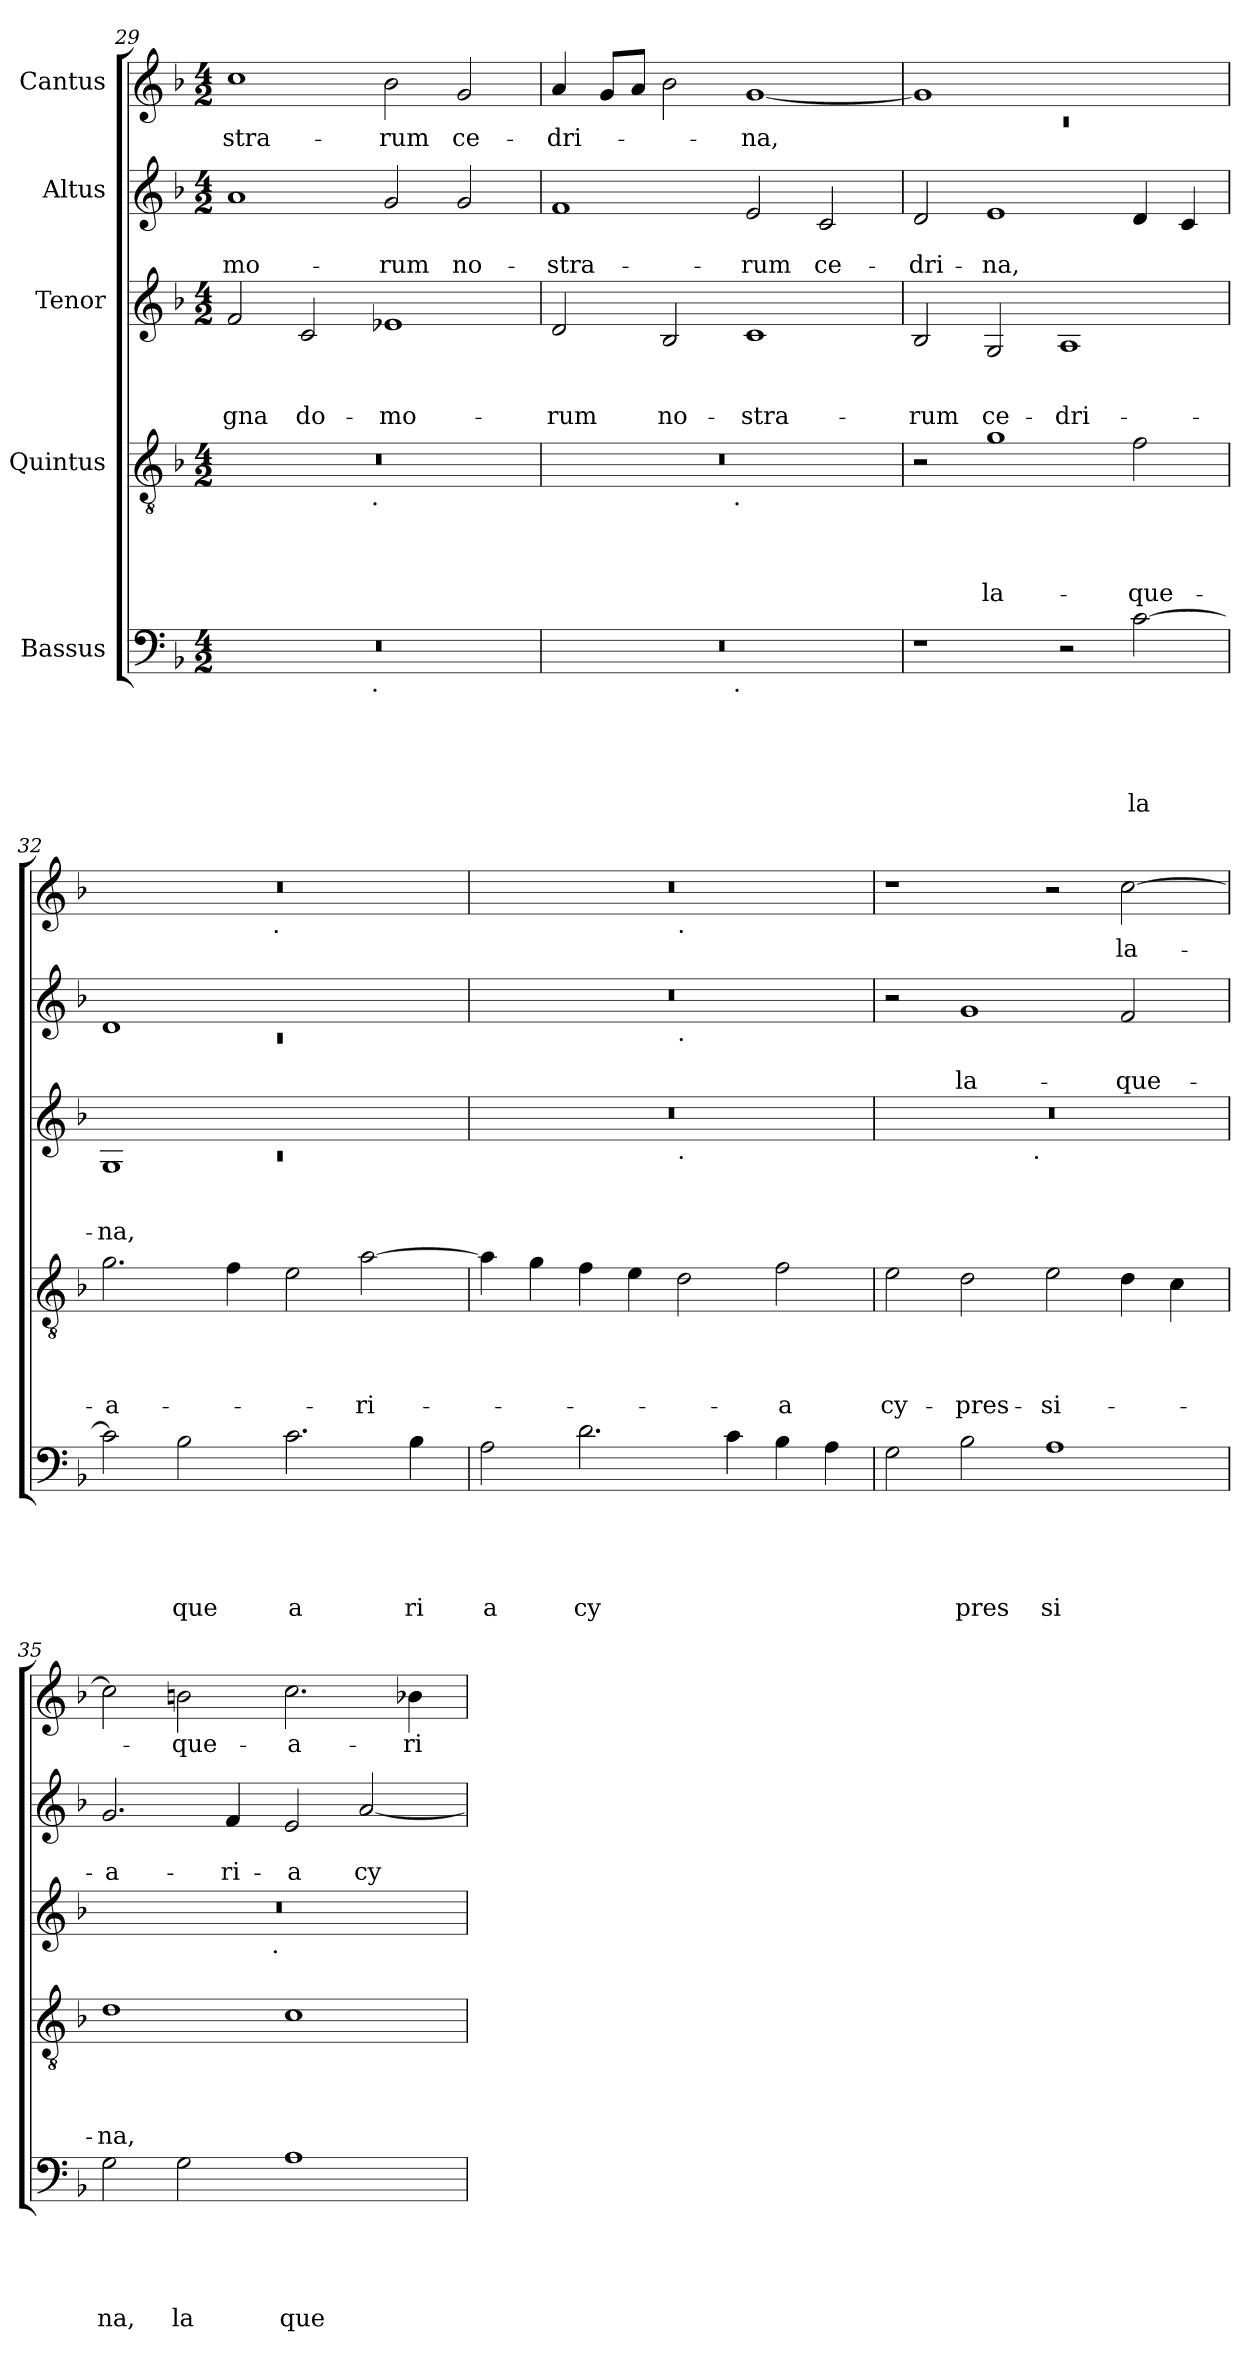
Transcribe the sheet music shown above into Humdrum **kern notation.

**kern	**text	**text	**text	**text	**text	**kern	**text	**text	**text	**text	**kern	**text	**text	**text	**kern	**text	**text	**kern	**text
*part5	*part5	*part5	*part5	*part5	*part5	*part4	*part4	*part4	*part4	*part4	*part3	*part3	*part3	*part3	*part2	*part2	*part2	*part1	*part1
*staff5	*staff5	*staff5	*staff5	*staff5	*staff5	*staff4	*staff4	*staff4	*staff4	*staff4	*staff3	*staff3	*staff3	*staff3	*staff2	*staff2	*staff2	*staff1	*staff1
*I"Bassus	*	*	*	*	*	*I"Quintus	*	*	*	*	*I"Tenor	*	*	*	*I"Altus	*	*	*I"Cantus	*
!!LO:LB:g=z
*clefF4	*	*	*	*	*	*clefGv2	*	*	*	*	*clefG2	*	*	*	*clefG2	*	*	*clefG2	*
*k[b-]	*	*	*	*	*	*k[b-]	*	*	*	*	*k[b-]	*	*	*	*k[b-]	*	*	*k[b-]	*
*F:	*	*	*	*	*	*F:	*	*	*	*	*F:	*	*	*	*F:	*	*	*F:	*
*M4/2	*	*	*	*	*	*M4/2	*	*	*	*	*M4/2	*	*	*	*M4/2	*	*	*M4/2	*
=29	=29	=29	=29	=29	=29	=29	=29	=29	=29	=29	=29	=29	=29	=29	=29	=29	=29	=29	=29
!	!	!	!	!	!	!	!	!	!	!	!	!	!	!LO:LY:b	!	!	!LO:LY:b	!	!LO:LY:b
*^	*	*	*	*	*	*^	*	*	*	*	*	*	*	*	*	*	*	*	*
0r	2ryy	.	.	.	.	.	0r	2ryy	.	.	.	.	2f/	.	.	gna	1a	.	-mo-	1cc	stra-
!	!	!	!	!	!	!	!	!	!	!	!	!	!	!	!	!LO:LY:b	!	!	!	!	!
.	4...ryy	.	.	.	.	.	.	4...ryy	.	.	.	.	2c/	.	.	do-	.	.	.	.	.
!	!	!	!	!	!	!	!	!LO:TX:b:t=.	!	!	!	!	!	!	!	!	!	!	!	!	!
!	!LO:TX:b:t=.	!	!	!	!	!	!	!	!	!	!	!	!	!	!	!	!	!	!	!	!
.	1ryy	.	.	.	.	.	.	1ryy	.	.	.	.	.	.	.	.	.	.	.	.	.
!	!	!	!	!	!	!	!	!	!	!	!	!	!	!	!	!LO:LY:b	!	!	!LO:LY:b	!	!LO:LY:b
.	.	.	.	.	.	.	.	.	.	.	.	.	1e-X	.	.	-mo-	2g/	.	-rum	2b-\	-rum
!	!	!	!	!	!	!	!	!	!	!	!	!	!	!	!	!	!	!	!LO:LY:b	!	!LO:LY:b
.	.	.	.	.	.	.	.	.	.	.	.	.	.	.	.	.	2g/	.	no-	2g/	ce-
.	32ryy	.	.	.	.	.	.	32ryy	.	.	.	.	.	.	.	.	.	.	.	.	.
=30	=30	=30	=30	=30	=30	=30	=30	=30	=30	=30	=30	=30	=30	=30	=30	=30	=30	=30	=30	=30	=30
!	!	!	!	!	!	!	!	!	!	!	!	!	!	!	!	!LO:LY:b	!	!	!LO:LY:b	!	!LO:LY:b
0r	2ryy	.	.	.	.	.	0r	2ryy	.	.	.	.	2d/	.	.	-rum	1f	.	-stra-	4a/	-dri-
.	.	.	.	.	.	.	.	.	.	.	.	.	.	.	.	.	.	.	.	8g/L	.
.	.	.	.	.	.	.	.	.	.	.	.	.	.	.	.	.	.	.	.	8a/J	.
!	!	!	!	!	!	!	!	!	!	!	!	!	!	!	!	!LO:LY:b	!	!	!	!	!
.	4...ryy	.	.	.	.	.	.	4...ryy	.	.	.	.	2B-/	.	.	no-	.	.	.	2b-\	.
!	!	!	!	!	!	!	!	!LO:TX:b:t=.	!	!	!	!	!	!	!	!	!	!	!	!	!
!	!LO:TX:b:t=.	!	!	!	!	!	!	!	!	!	!	!	!	!	!	!	!	!	!	!	!
.	1ryy	.	.	.	.	.	.	1ryy	.	.	.	.	.	.	.	.	.	.	.	.	.
!	!	!	!	!	!	!	!	!	!	!	!	!	!	!	!	!LO:LY:b	!	!	!LO:LY:b	!	!LO:LY:b
.	.	.	.	.	.	.	.	.	.	.	.	.	1c	.	.	-stra-	2e/	.	-rum	[<1g	-na,
!	!	!	!	!	!	!	!	!	!	!	!	!	!	!	!	!	!	!	!LO:LY:b	!	!
.	.	.	.	.	.	.	.	.	.	.	.	.	.	.	.	.	2c/	.	ce-	.	.
.	32ryy	.	.	.	.	.	.	32ryy	.	.	.	.	.	.	.	.	.	.	.	.	.
=31	=31	=31	=31	=31	=31	=31	=31	=31	=31	=31	=31	=31	=31	=31	=31	=31	=31	=31	=31	=31	=31
*	*	*	*	*	*	*	*	*	*	*	*	*	*	*	*	*	*	*	*	*^	*
!	!	!	!	!	!	!	!	!	!	!	!	!	!	!	!	!LO:LY:b	!	!	!LO:LY:b	!	!LO:N:vis=1	!
*v	*v	*	*	*	*	*	*	*	*	*	*	*	*	*	*	*	*	*	*	*	*	*
*	*	*	*	*	*	*v	*v	*	*	*	*	*	*	*	*	*	*	*	*	*	*
1r	.	.	.	.	.	2r	.	.	.	.	2B-/	.	.	-rum	2d/	.	-dri-	1g]	0rc	.
!	!	!	!	!	!	!	!	!	!	!LO:LY:b	!	!	!	!LO:LY:b	!	!	!LO:LY:b	!	!	!
.	.	.	.	.	.	1g	.	.	.	la-	2G/	.	.	ce-	1e	.	-na,	.	.	.
!	!	!	!	!	!	!	!	!	!	!	!	!	!	!LO:LY:b	!	!	!	!	!	!
2r	.	.	.	.	.	.	.	.	.	.	1A	.	.	-dri-	.	.	.	1ryy	.	.
!	!	!	!	!	!LO:LY:b	!	!	!	!	!LO:LY:b	!	!	!	!	!	!	!	!	!	!
[>2c\	.	.	.	.	la	2f\	.	.	.	-que-	.	.	.	.	4d/	.	.	.	.	.
.	.	.	.	.	.	.	.	.	.	.	.	.	.	.	4c/	.	.	.	.	.
=32	=32	=32	=32	=32	=32	=32	=32	=32	=32	=32	=32	=32	=32	=32	=32	=32	=32	=32	=32	=32
*	*	*	*	*	*	*	*	*	*	*	*^	*	*	*	*^	*	*	*	*	*
!	!	!	!	!	!	!	!	!	!	!LO:LY:b	!	!LO:N:vis=1	!	!	!LO:LY:b	!	!LO:N:vis=1	!	!	!	!	!
2c\]	.	.	.	.	.	2.g\	.	.	.	-a-	1G	0rc	.	.	-na,	1d	0rc	.	.	0r	2ryy	.
!	!	!	!	!	!LO:LY:b	!	!	!	!	!	!	!	!	!	!	!	!	!	!	!	!	!
2B-\	.	.	.	.	que	.	.	.	.	.	.	.	.	.	.	.	.	.	.	.	4...ryy	.
.	.	.	.	.	.	4f\	.	.	.	.	.	.	.	.	.	.	.	.	.	.	.	.
!	!	!	!	!	!	!	!	!	!	!	!	!	!	!	!	!	!	!	!	!	!LO:TX:b:t=.	!
.	.	.	.	.	.	.	.	.	.	.	.	.	.	.	.	.	.	.	.	.	1ryy	.
!	!	!	!	!	!LO:LY:b	!	!	!	!	!	!	!	!	!	!	!	!	!	!	!	!	!
2.c\	.	.	.	.	a	2e\	.	.	.	.	1ryy	.	.	.	.	1ryy	.	.	.	.	.	.
!	!	!	!	!	!	!	!	!	!	!LO:LY:b	!	!	!	!	!	!	!	!	!	!	!	!
.	.	.	.	.	.	[>2a\	.	.	.	-ri-	.	.	.	.	.	.	.	.	.	.	.	.
!	!	!	!	!	!LO:LY:b	!	!	!	!	!	!	!	!	!	!	!	!	!	!	!	!	!
4B-\	.	.	.	.	ri	.	.	.	.	.	.	.	.	.	.	.	.	.	.	.	.	.
.	.	.	.	.	.	.	.	.	.	.	.	.	.	.	.	.	.	.	.	.	32ryy	.
=33	=33	=33	=33	=33	=33	=33	=33	=33	=33	=33	=33	=33	=33	=33	=33	=33	=33	=33	=33	=33	=33	=33
!	!	!	!	!	!LO:LY:b	!	!	!	!	!	!	!	!	!	!	!	!	!	!	!	!	!
2A\	.	.	.	.	a	4a\]	.	.	.	.	0r	1ryy	.	.	.	0r	1ryy	.	.	0r	1ryy	.
.	.	.	.	.	.	4g\	.	.	.	.	.	.	.	.	.	.	.	.	.	.	.	.
!	!	!	!	!	!LO:LY:b	!	!	!	!	!	!	!	!	!	!	!	!	!	!	!	!	!
2.d\	.	.	.	.	cy	4f\	.	.	.	.	.	.	.	.	.	.	.	.	.	.	.	.
.	.	.	.	.	.	4e\	.	.	.	.	.	.	.	.	.	.	.	.	.	.	.	.
!	!	!	!	!	!	!	!	!	!	!	!	!	!	!	!	!	!	!	!	!	!LO:TX:b:t=.	!
!	!	!	!	!	!	!	!	!	!	!	!	!	!	!	!	!	!LO:TX:b:t=.	!	!	!	!	!
!	!	!	!	!	!	!	!	!	!	!	!	!LO:TX:b:t=.	!	!	!	!	!	!	!	!	!	!
.	.	.	.	.	.	2d\	.	.	.	.	.	1ryy	.	.	.	.	1ryy	.	.	.	1ryy	.
4c\	.	.	.	.	.	.	.	.	.	.	.	.	.	.	.	.	.	.	.	.	.	.
!	!	!	!	!	!	!	!	!	!	!LO:LY:b	!	!	!	!	!	!	!	!	!	!	!	!
4B-\	.	.	.	.	.	2f\	.	.	.	-a	.	.	.	.	.	.	.	.	.	.	.	.
4A\	.	.	.	.	.	.	.	.	.	.	.	.	.	.	.	.	.	.	.	.	.	.
=34	=34	=34	=34	=34	=34	=34	=34	=34	=34	=34	=34	=34	=34	=34	=34	=34	=34	=34	=34	=34	=34	=34
!	!	!	!	!	!	!	!	!	!	!LO:LY:b	!	!	!	!	!	!	!	!	!	!	!	!
*	*	*	*	*	*	*	*	*	*	*	*	*	*	*	*	*v	*v	*	*	*	*	*
*	*	*	*	*	*	*	*	*	*	*	*	*	*	*	*	*	*	*	*v	*v	*
2G\	.	.	.	.	.	2e\	.	.	.	cy-	0r	2ryy	.	.	.	2r	.	.	1r	.
!	!	!	!	!	!LO:LY:b	!	!	!	!	!LO:LY:b	!	!	!	!	!	!	!	!LO:LY:b	!	!
2B-\	.	.	.	.	pres	2d\	.	.	.	-pres-	.	4...ryy	.	.	.	1g	.	la-	.	.
!	!	!	!	!	!	!	!	!	!	!	!	!LO:TX:b:t=.	!	!	!	!	!	!	!	!
.	.	.	.	.	.	.	.	.	.	.	.	1ryy	.	.	.	.	.	.	.	.
!	!	!	!	!	!LO:LY:b	!	!	!	!	!LO:LY:b	!	!	!	!	!	!	!	!	!	!
1A	.	.	.	.	si	2e\	.	.	.	-si-	.	.	.	.	.	.	.	.	2r	.
!	!	!	!	!	!	!	!	!	!	!	!	!	!	!	!	!	!	!LO:LY:b	!	!LO:LY:b
.	.	.	.	.	.	4d\	.	.	.	.	.	.	.	.	.	2f/	.	-que-	[>2cc\	la-
.	.	.	.	.	.	4c\	.	.	.	.	.	.	.	.	.	.	.	.	.	.
.	.	.	.	.	.	.	.	.	.	.	.	32ryy	.	.	.	.	.	.	.	.
=35	=35	=35	=35	=35	=35	=35	=35	=35	=35	=35	=35	=35	=35	=35	=35	=35	=35	=35	=35	=35
!	!	!	!	!	!LO:LY:b	!	!	!	!	!LO:LY:b	!	!	!	!	!	!	!	!LO:LY:b	!	!
2G\	.	.	.	.	na,	1d	.	.	.	-na,	0r	2ryy	.	.	.	2.g/	.	-a-	2cc\]	.
!	!	!	!	!	!LO:LY:b	!	!	!	!	!	!	!	!	!	!	!	!	!	!	!LO:LY:b
2G\	.	.	.	.	la	.	.	.	.	.	.	4...ryy	.	.	.	.	.	.	2bn\	-que-
!	!	!	!	!	!	!	!	!	!	!	!	!	!	!	!	!	!	!LO:LY:b	!	!
.	.	.	.	.	.	.	.	.	.	.	.	.	.	.	.	4f/	.	-ri-	.	.
!	!	!	!	!	!	!	!	!	!	!	!	!LO:TX:b:t=.	!	!	!	!	!	!	!	!
.	.	.	.	.	.	.	.	.	.	.	.	1ryy	.	.	.	.	.	.	.	.
!	!	!	!	!	!LO:LY:b	!	!	!	!	!	!	!	!	!	!	!	!	!LO:LY:b	!	!LO:LY:b
1A	.	.	.	.	que	1c	.	.	.	.	.	.	.	.	.	2e/	.	-a	2.cc\	-a-
!	!	!	!	!	!	!	!	!	!	!	!	!	!	!	!	!	!	!LO:LY:b	!	!
.	.	.	.	.	.	.	.	.	.	.	.	.	.	.	.	[<2a/	.	cy-	.	.
!	!	!	!	!	!	!	!	!	!	!	!	!	!	!	!	!	!	!	!	!LO:LY:b
.	.	.	.	.	.	.	.	.	.	.	.	.	.	.	.	.	.	.	4b-X\	-ri-
.	.	.	.	.	.	.	.	.	.	.	.	32ryy	.	.	.	.	.	.	.	.
*	*	*	*	*	*	*	*	*	*	*	*v	*v	*	*	*	*	*	*	*	*
=	=	=	=	=	=	=	=	=	=	=	=	=	=	=	=	=	=	=	=
*-	*-	*-	*-	*-	*-	*-	*-	*-	*-	*-	*-	*-	*-	*-	*-	*-	*-	*-	*-
